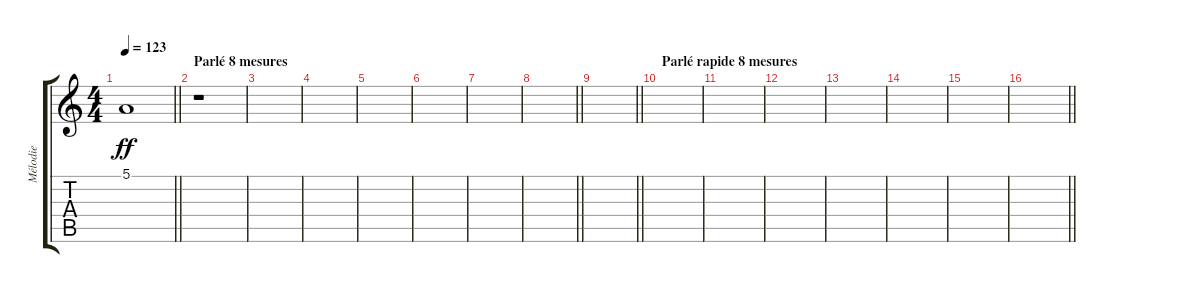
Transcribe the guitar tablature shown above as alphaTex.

\track ("Mélodie" "Mélodie") {instrument trumpet}
\staff {score tabs}
\tuning (E4 B3 G3 D3 A2 E2) {hide}
\ts (4 4)
\tempo 123
\clef g2
\barLineRight lightlight
\ks c
5.1.1{dy ff} |
\section ("" "Parlé 8 mesures")
r.1{instrument trumpet} |
|
|
|
|
|
\barLineRight lightlight
|
\section ("" "")
\barLineRight lightlight
|
\section ("" "Parlé rapide 8 mesures")
|
|
|
|
|
|
\barLineRight lightlight
